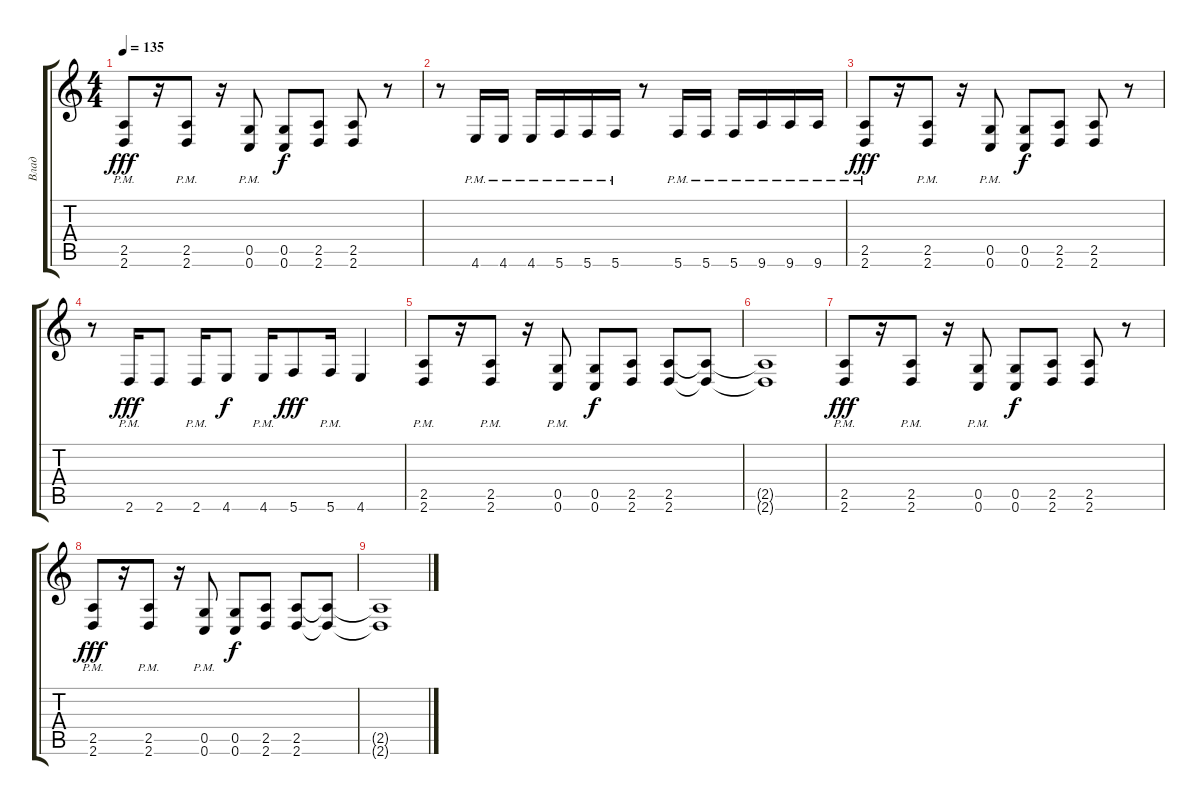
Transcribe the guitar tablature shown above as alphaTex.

\track ("Влад" "Влад") {instrument distortionguitar}
\staff {score tabs}
\tuning (D4 A3 F3 C3 G2 C2) {hide}
\ts (4 4)
\tempo 135
\clef g2
\ks c
(2.5{pm} 2.6{pm}).8{dy fff} r.16 (2.5{pm} 2.6{pm}).8 r.16 (0.5{pm} 0.6{pm}).8 (0.5 0.6).8{dy f} (2.5 2.6).8 (2.5 2.6).8 r.8 |
r.8 4.6{pm}.16 4.6{pm}.16 4.6{pm}.16 5.6{pm}.16 5.6{pm}.16 5.6{pm}.16 r.8 5.6{pm}.16 5.6{pm}.16 5.6{pm}.16 9.6{pm}.16 9.6{pm}.16 9.6{pm}.16 |
(2.5{pm} 2.6{pm}).8{dy fff} r.16 (2.5{pm} 2.6{pm}).8 r.16 (0.5{pm} 0.6{pm}).8 (0.5 0.6).8{dy f} (2.5 2.6).8 (2.5 2.6).8 r.8 |
r.8 2.6{pm}.16{dy fff} 2.6.8 2.6{pm}.16 4.6.8{dy f} 4.6{pm}.16 5.6.8{dy fff} 5.6{pm}.16 4.6.4 |
(2.5{pm} 2.6{pm}).8 r.16 (2.5{pm} 2.6{pm}).8 r.16 (0.5{pm} 0.6{pm}).8 (0.5 0.6).8{dy f} (2.5 2.6).8 (2.5 2.6).8 (2.5{t} 2.6{t}).8 |
(2.5{t} 2.6{t}).1 |
(2.5{pm} 2.6{pm}).8{dy fff} r.16 (2.5{pm} 2.6{pm}).8 r.16 (0.5{pm} 0.6{pm}).8 (0.5 0.6).8{dy f} (2.5 2.6).8 (2.5 2.6).8 r.8 |
(2.5{pm} 2.6{pm}).8{dy fff} r.16 (2.5{pm} 2.6{pm}).8 r.16 (0.5{pm} 0.6{pm}).8 (0.5 0.6).8{dy f} (2.5 2.6).8 (2.5 2.6).8 (2.5{t} 2.6{t}).8 |
(2.5{t} 2.6{t}).1
